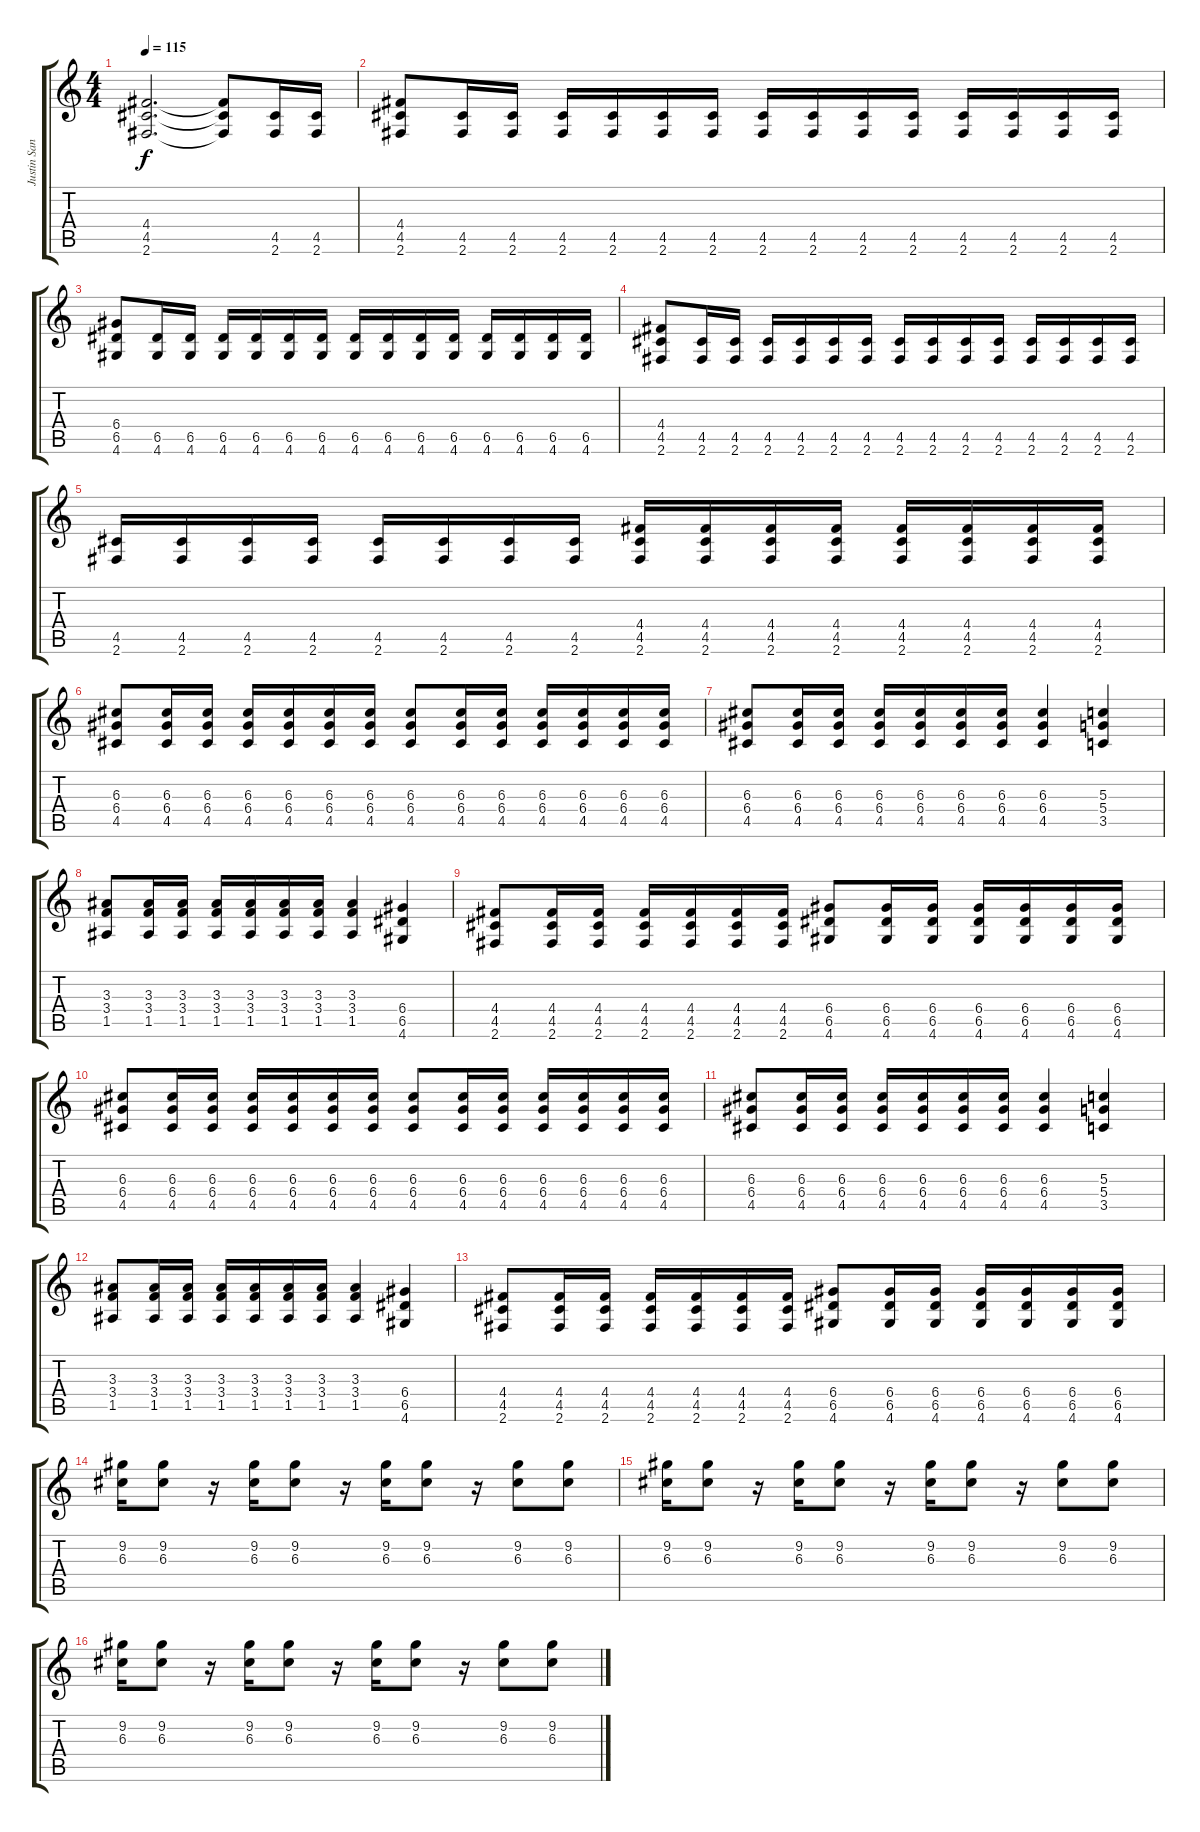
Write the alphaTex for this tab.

\track ("Justin Sane" "Justin San") {instrument distortionguitar}
\staff {score tabs}
\tuning (E4 B3 G3 D3 A2 E2) {hide}
\ts (4 4)
\tempo 115
\clef g2
\ks c
(4.4 4.5 2.6).2{d dy f} (4.4{t} 4.5{t} 2.6{t}).8 (4.5 2.6).16 (4.5 2.6).16 |
(4.4 4.5 2.6).8 (4.5 2.6).16 (4.5 2.6).16 (4.5 2.6).16 (4.5 2.6).16 (4.5 2.6).16 (4.5 2.6).16 (4.5 2.6).16 (4.5 2.6).16 (4.5 2.6).16 (4.5 2.6).16 (4.5 2.6).16 (4.5 2.6).16 (4.5 2.6).16 (4.5 2.6).16 |
(6.4 6.5 4.6).8 (6.5 4.6).16 (6.5 4.6).16 (6.5 4.6).16 (6.5 4.6).16 (6.5 4.6).16 (6.5 4.6).16 (6.5 4.6).16 (6.5 4.6).16 (6.5 4.6).16 (6.5 4.6).16 (6.5 4.6).16 (6.5 4.6).16 (6.5 4.6).16 (6.5 4.6).16 |
(4.4 4.5 2.6).8 (4.5 2.6).16 (4.5 2.6).16 (4.5 2.6).16 (4.5 2.6).16 (4.5 2.6).16 (4.5 2.6).16 (4.5 2.6).16 (4.5 2.6).16 (4.5 2.6).16 (4.5 2.6).16 (4.5 2.6).16 (4.5 2.6).16 (4.5 2.6).16 (4.5 2.6).16 |
(4.5 2.6).16 (4.5 2.6).16 (4.5 2.6).16 (4.5 2.6).16 (4.5 2.6).16 (4.5 2.6).16 (4.5 2.6).16 (4.5 2.6).16 (4.4 4.5 2.6).16 (4.4 4.5 2.6).16 (4.4 4.5 2.6).16 (4.4 4.5 2.6).16 (4.4 4.5 2.6).16 (4.4 4.5 2.6).16 (4.4 4.5 2.6).16 (4.4 4.5 2.6).16 |
(6.3 6.4 4.5).8 (6.3 6.4 4.5).16 (6.3 6.4 4.5).16 (6.3 6.4 4.5).16 (6.3 6.4 4.5).16 (6.3 6.4 4.5).16 (6.3 6.4 4.5).16 (6.3 6.4 4.5).8 (6.3 6.4 4.5).16 (6.3 6.4 4.5).16 (6.3 6.4 4.5).16 (6.3 6.4 4.5).16 (6.3 6.4 4.5).16 (6.3 6.4 4.5).16 |
(6.3 6.4 4.5).8 (6.3 6.4 4.5).16 (6.3 6.4 4.5).16 (6.3 6.4 4.5).16 (6.3 6.4 4.5).16 (6.3 6.4 4.5).16 (6.3 6.4 4.5).16 (6.3 6.4 4.5).4 (5.3 5.4 3.5).4 |
(3.3 3.4 1.5).8 (3.3 3.4 1.5).16 (3.3 3.4 1.5).16 (3.3 3.4 1.5).16 (3.3 3.4 1.5).16 (3.3 3.4 1.5).16 (3.3 3.4 1.5).16 (3.3 3.4 1.5).4 (6.4 6.5 4.6).4 |
(4.4 4.5 2.6).8 (4.4 4.5 2.6).16 (4.4 4.5 2.6).16 (4.4 4.5 2.6).16 (4.4 4.5 2.6).16 (4.4 4.5 2.6).16 (4.4 4.5 2.6).16 (6.4 6.5 4.6).8 (6.4 6.5 4.6).16 (6.4 6.5 4.6).16 (6.4 6.5 4.6).16 (6.4 6.5 4.6).16 (6.4 6.5 4.6).16 (6.4 6.5 4.6).16 |
(6.3 6.4 4.5).8 (6.3 6.4 4.5).16 (6.3 6.4 4.5).16 (6.3 6.4 4.5).16 (6.3 6.4 4.5).16 (6.3 6.4 4.5).16 (6.3 6.4 4.5).16 (6.3 6.4 4.5).8 (6.3 6.4 4.5).16 (6.3 6.4 4.5).16 (6.3 6.4 4.5).16 (6.3 6.4 4.5).16 (6.3 6.4 4.5).16 (6.3 6.4 4.5).16 |
(6.3 6.4 4.5).8 (6.3 6.4 4.5).16 (6.3 6.4 4.5).16 (6.3 6.4 4.5).16 (6.3 6.4 4.5).16 (6.3 6.4 4.5).16 (6.3 6.4 4.5).16 (6.3 6.4 4.5).4 (5.3 5.4 3.5).4 |
(3.3 3.4 1.5).8 (3.3 3.4 1.5).16 (3.3 3.4 1.5).16 (3.3 3.4 1.5).16 (3.3 3.4 1.5).16 (3.3 3.4 1.5).16 (3.3 3.4 1.5).16 (3.3 3.4 1.5).4 (6.4 6.5 4.6).4 |
(4.4 4.5 2.6).8 (4.4 4.5 2.6).16 (4.4 4.5 2.6).16 (4.4 4.5 2.6).16 (4.4 4.5 2.6).16 (4.4 4.5 2.6).16 (4.4 4.5 2.6).16 (6.4 6.5 4.6).8 (6.4 6.5 4.6).16 (6.4 6.5 4.6).16 (6.4 6.5 4.6).16 (6.4 6.5 4.6).16 (6.4 6.5 4.6).16 (6.4 6.5 4.6).16 |
(9.2 6.3).16 (9.2 6.3).8 r.16 (9.2 6.3).16 (9.2 6.3).8 r.16 (9.2 6.3).16 (9.2 6.3).8 r.16 (9.2 6.3).8 (9.2 6.3).8 |
(9.2 6.3).16 (9.2 6.3).8 r.16 (9.2 6.3).16 (9.2 6.3).8 r.16 (9.2 6.3).16 (9.2 6.3).8 r.16 (9.2 6.3).8 (9.2 6.3).8 |
(9.2 6.3).16 (9.2 6.3).8 r.16 (9.2 6.3).16 (9.2 6.3).8 r.16 (9.2 6.3).16 (9.2 6.3).8 r.16 (9.2 6.3).8 (9.2 6.3).8
